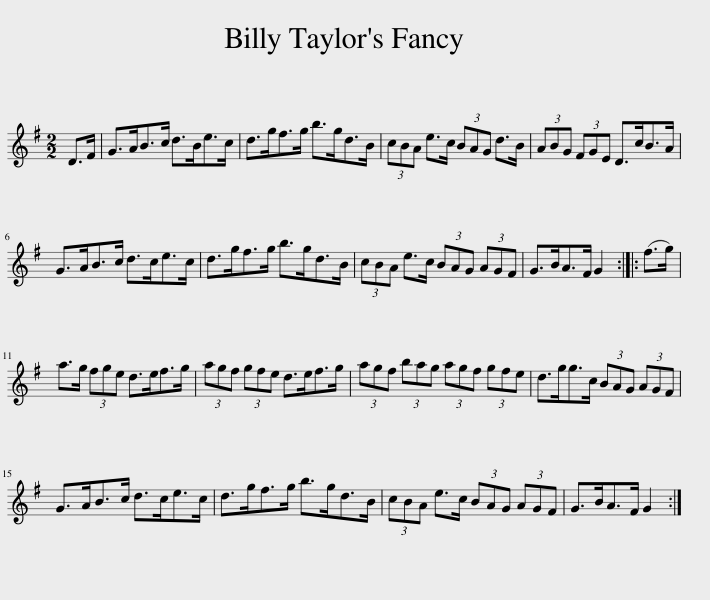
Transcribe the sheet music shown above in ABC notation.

X:1
L:1/8
M:2/2
I:linebreak $
K:G
V:1 treble
V:1
 D>F | G>AB>c d>Be>c | d>gf>g b>gd>B | (3cBA e>c (3BAG d>B | (3ABG (3FGE D>cB>A |$ %5
 G>AB>c d>ce>c | d>gf>g b>gd>B | (3cBA e>c (3BAG (3AGF | G>BA>F G2 :: (f>g) |$ %10
 a>g (3fge d>ef>g | (3agf (3gfe d>ef>g | (3agf (3bag (3agf (3gfe | d>gg>c (3BAG (3AGF |$ G>AB>c d>ce>c | %15
 d>gf>g b>gd>B | (3cBA e>c (3BAG (3AGF | G>BA>F G2 :| %18
